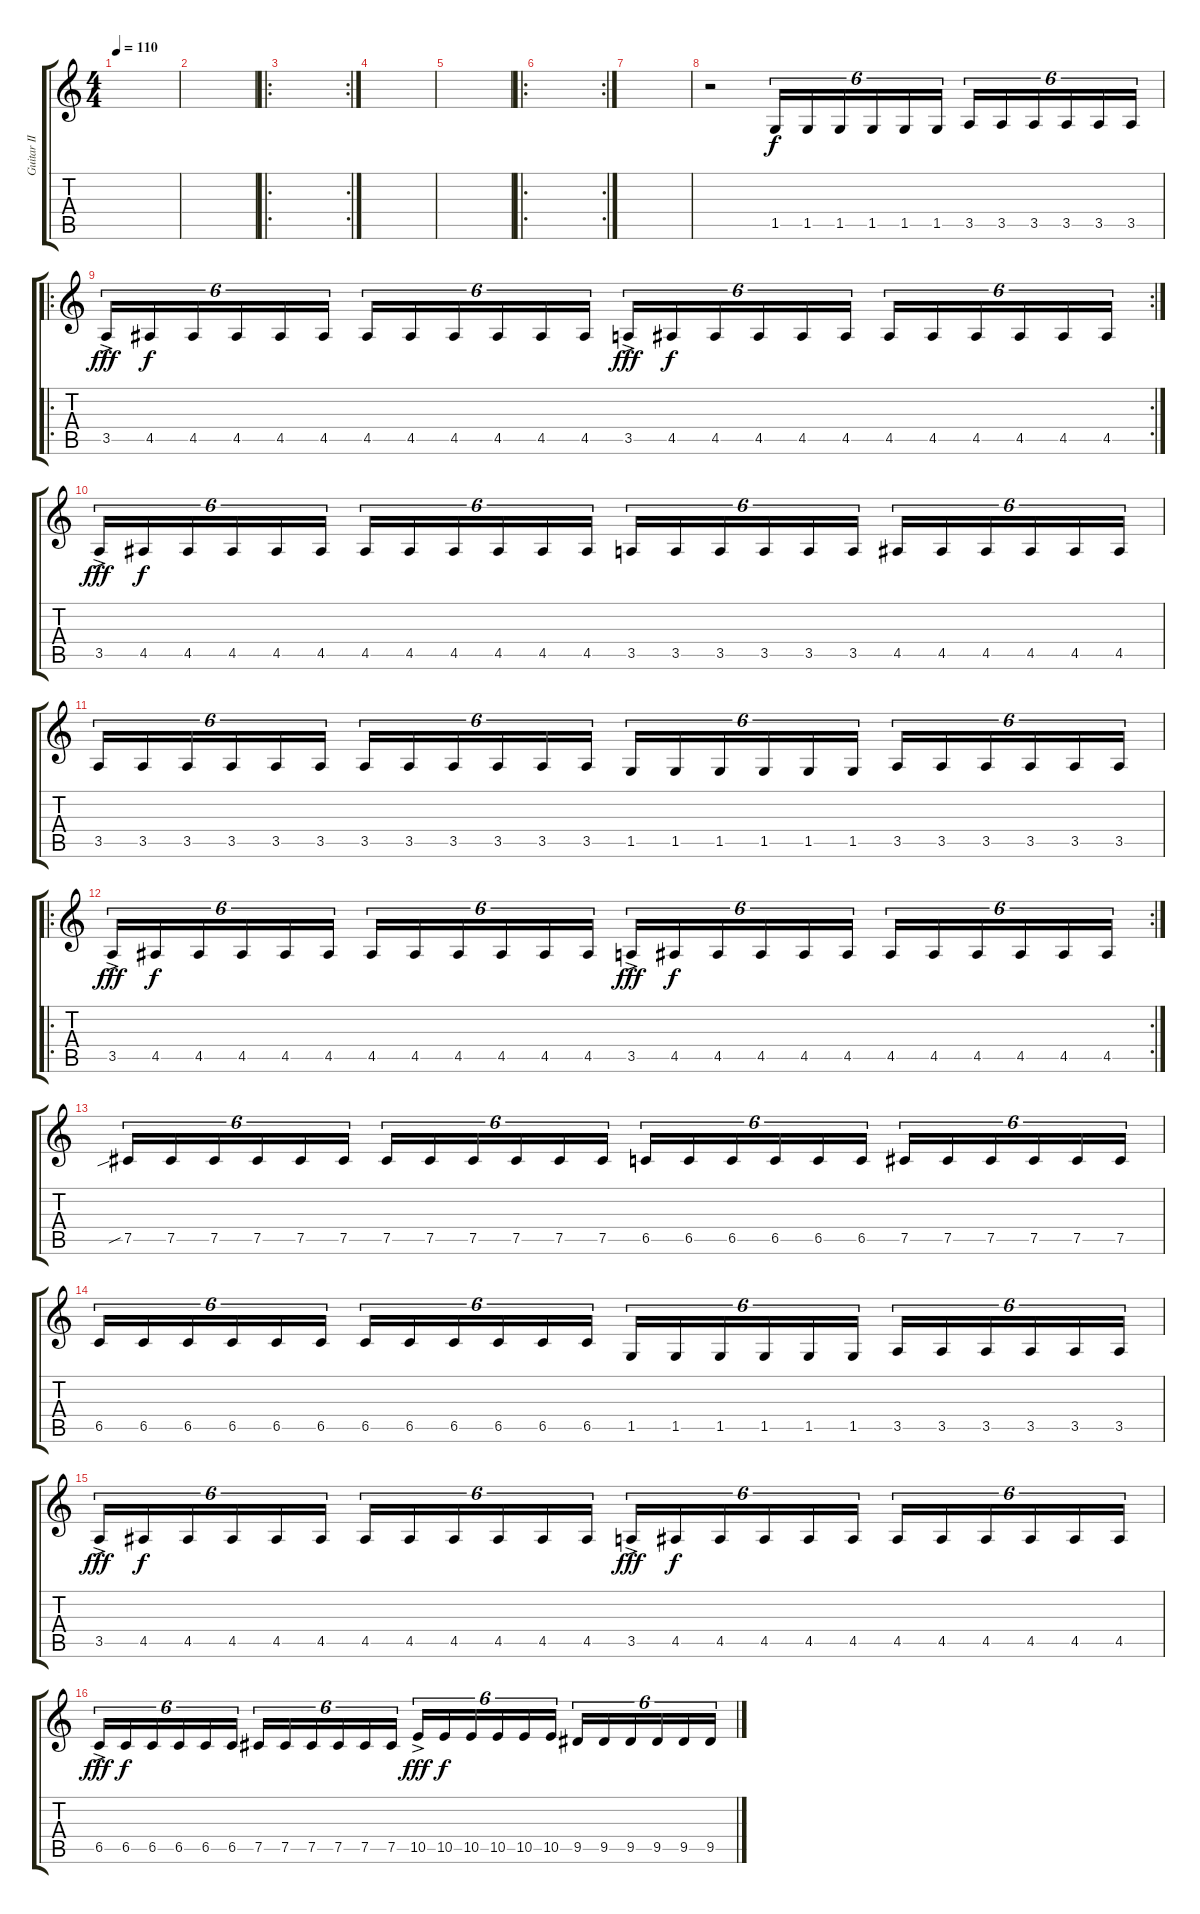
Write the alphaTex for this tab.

\track ("Guitar II" "Guitar II") {instrument distortionguitar}
\staff {score tabs}
\tuning (C4 Ab3 E3 B2 Gb2 Db2) {hide}
\ts (4 4)
\tempo 110
\clef g2
\ks c
|
|
\ro
\rc 2
|
|
|
\ro
\rc 2
|
|
r.2 1.5.16{tu (6 4)} 1.5.16{tu (6 4)} 1.5.16{tu (6 4)} 1.5.16{tu (6 4)} 1.5.16{tu (6 4)} 1.5.16{tu (6 4)} 3.5.16{tu (6 4)} 3.5.16{tu (6 4)} 3.5.16{tu (6 4)} 3.5.16{tu (6 4)} 3.5.16{tu (6 4)} 3.5.16{tu (6 4)} |
\ro
\rc 2
3.5{ac}.16{tu (6 4) dy fff} 4.5.16{tu (6 4) dy f} 4.5.16{tu (6 4)} 4.5.16{tu (6 4)} 4.5.16{tu (6 4)} 4.5.16{tu (6 4)} 4.5.16{tu (6 4)} 4.5.16{tu (6 4)} 4.5.16{tu (6 4)} 4.5.16{tu (6 4)} 4.5.16{tu (6 4)} 4.5.16{tu (6 4)} 3.5{ac}.16{tu (6 4) dy fff} 4.5.16{tu (6 4) dy f} 4.5.16{tu (6 4)} 4.5.16{tu (6 4)} 4.5.16{tu (6 4)} 4.5.16{tu (6 4)} 4.5.16{tu (6 4)} 4.5.16{tu (6 4)} 4.5.16{tu (6 4)} 4.5.16{tu (6 4)} 4.5.16{tu (6 4)} 4.5.16{tu (6 4)} |
3.5{ac}.16{tu (6 4) dy fff} 4.5.16{tu (6 4) dy f} 4.5.16{tu (6 4)} 4.5.16{tu (6 4)} 4.5.16{tu (6 4)} 4.5.16{tu (6 4)} 4.5.16{tu (6 4)} 4.5.16{tu (6 4)} 4.5.16{tu (6 4)} 4.5.16{tu (6 4)} 4.5.16{tu (6 4)} 4.5.16{tu (6 4)} 3.5.16{tu (6 4)} 3.5.16{tu (6 4)} 3.5.16{tu (6 4)} 3.5.16{tu (6 4)} 3.5.16{tu (6 4)} 3.5.16{tu (6 4)} 4.5.16{tu (6 4)} 4.5.16{tu (6 4)} 4.5.16{tu (6 4)} 4.5.16{tu (6 4)} 4.5.16{tu (6 4)} 4.5.16{tu (6 4)} |
3.5.16{tu (6 4)} 3.5.16{tu (6 4)} 3.5.16{tu (6 4)} 3.5.16{tu (6 4)} 3.5.16{tu (6 4)} 3.5.16{tu (6 4)} 3.5.16{tu (6 4)} 3.5.16{tu (6 4)} 3.5.16{tu (6 4)} 3.5.16{tu (6 4)} 3.5.16{tu (6 4)} 3.5.16{tu (6 4)} 1.5.16{tu (6 4)} 1.5.16{tu (6 4)} 1.5.16{tu (6 4)} 1.5.16{tu (6 4)} 1.5.16{tu (6 4)} 1.5.16{tu (6 4)} 3.5.16{tu (6 4)} 3.5.16{tu (6 4)} 3.5.16{tu (6 4)} 3.5.16{tu (6 4)} 3.5.16{tu (6 4)} 3.5.16{tu (6 4)} |
\ro
\rc 2
3.5{ac}.16{tu (6 4) dy fff} 4.5.16{tu (6 4) dy f} 4.5.16{tu (6 4)} 4.5.16{tu (6 4)} 4.5.16{tu (6 4)} 4.5.16{tu (6 4)} 4.5.16{tu (6 4)} 4.5.16{tu (6 4)} 4.5.16{tu (6 4)} 4.5.16{tu (6 4)} 4.5.16{tu (6 4)} 4.5.16{tu (6 4)} 3.5{ac}.16{tu (6 4) dy fff} 4.5.16{tu (6 4) dy f} 4.5.16{tu (6 4)} 4.5.16{tu (6 4)} 4.5.16{tu (6 4)} 4.5.16{tu (6 4)} 4.5.16{tu (6 4)} 4.5.16{tu (6 4)} 4.5.16{tu (6 4)} 4.5.16{tu (6 4)} 4.5.16{tu (6 4)} 4.5.16{tu (6 4)} |
7.5{sib}.16{tu (6 4)} 7.5.16{tu (6 4)} 7.5.16{tu (6 4)} 7.5.16{tu (6 4)} 7.5.16{tu (6 4)} 7.5.16{tu (6 4)} 7.5.16{tu (6 4)} 7.5.16{tu (6 4)} 7.5.16{tu (6 4)} 7.5.16{tu (6 4)} 7.5.16{tu (6 4)} 7.5.16{tu (6 4)} 6.5.16{tu (6 4)} 6.5.16{tu (6 4)} 6.5.16{tu (6 4)} 6.5.16{tu (6 4)} 6.5.16{tu (6 4)} 6.5.16{tu (6 4)} 7.5.16{tu (6 4)} 7.5.16{tu (6 4)} 7.5.16{tu (6 4)} 7.5.16{tu (6 4)} 7.5.16{tu (6 4)} 7.5.16{tu (6 4)} |
6.5.16{tu (6 4)} 6.5.16{tu (6 4)} 6.5.16{tu (6 4)} 6.5.16{tu (6 4)} 6.5.16{tu (6 4)} 6.5.16{tu (6 4)} 6.5.16{tu (6 4)} 6.5.16{tu (6 4)} 6.5.16{tu (6 4)} 6.5.16{tu (6 4)} 6.5.16{tu (6 4)} 6.5.16{tu (6 4)} 1.5.16{tu (6 4)} 1.5.16{tu (6 4)} 1.5.16{tu (6 4)} 1.5.16{tu (6 4)} 1.5.16{tu (6 4)} 1.5.16{tu (6 4)} 3.5.16{tu (6 4)} 3.5.16{tu (6 4)} 3.5.16{tu (6 4)} 3.5.16{tu (6 4)} 3.5.16{tu (6 4)} 3.5.16{tu (6 4)} |
3.5{ac}.16{tu (6 4) dy fff} 4.5.16{tu (6 4) dy f} 4.5.16{tu (6 4)} 4.5.16{tu (6 4)} 4.5.16{tu (6 4)} 4.5.16{tu (6 4)} 4.5.16{tu (6 4)} 4.5.16{tu (6 4)} 4.5.16{tu (6 4)} 4.5.16{tu (6 4)} 4.5.16{tu (6 4)} 4.5.16{tu (6 4)} 3.5{ac}.16{tu (6 4) dy fff} 4.5.16{tu (6 4) dy f} 4.5.16{tu (6 4)} 4.5.16{tu (6 4)} 4.5.16{tu (6 4)} 4.5.16{tu (6 4)} 4.5.16{tu (6 4)} 4.5.16{tu (6 4)} 4.5.16{tu (6 4)} 4.5.16{tu (6 4)} 4.5.16{tu (6 4)} 4.5.16{tu (6 4)} |
6.5{ac}.16{tu (6 4) dy fff} 6.5.16{tu (6 4) dy f} 6.5.16{tu (6 4)} 6.5.16{tu (6 4)} 6.5.16{tu (6 4)} 6.5.16{tu (6 4)} 7.5.16{tu (6 4)} 7.5.16{tu (6 4)} 7.5.16{tu (6 4)} 7.5.16{tu (6 4)} 7.5.16{tu (6 4)} 7.5.16{tu (6 4)} 10.5{ac}.16{tu (6 4) dy fff} 10.5.16{tu (6 4) dy f} 10.5.16{tu (6 4)} 10.5.16{tu (6 4)} 10.5.16{tu (6 4)} 10.5.16{tu (6 4)} 9.5.16{tu (6 4)} 9.5.16{tu (6 4)} 9.5.16{tu (6 4)} 9.5.16{tu (6 4)} 9.5.16{tu (6 4)} 9.5.16{tu (6 4)}
